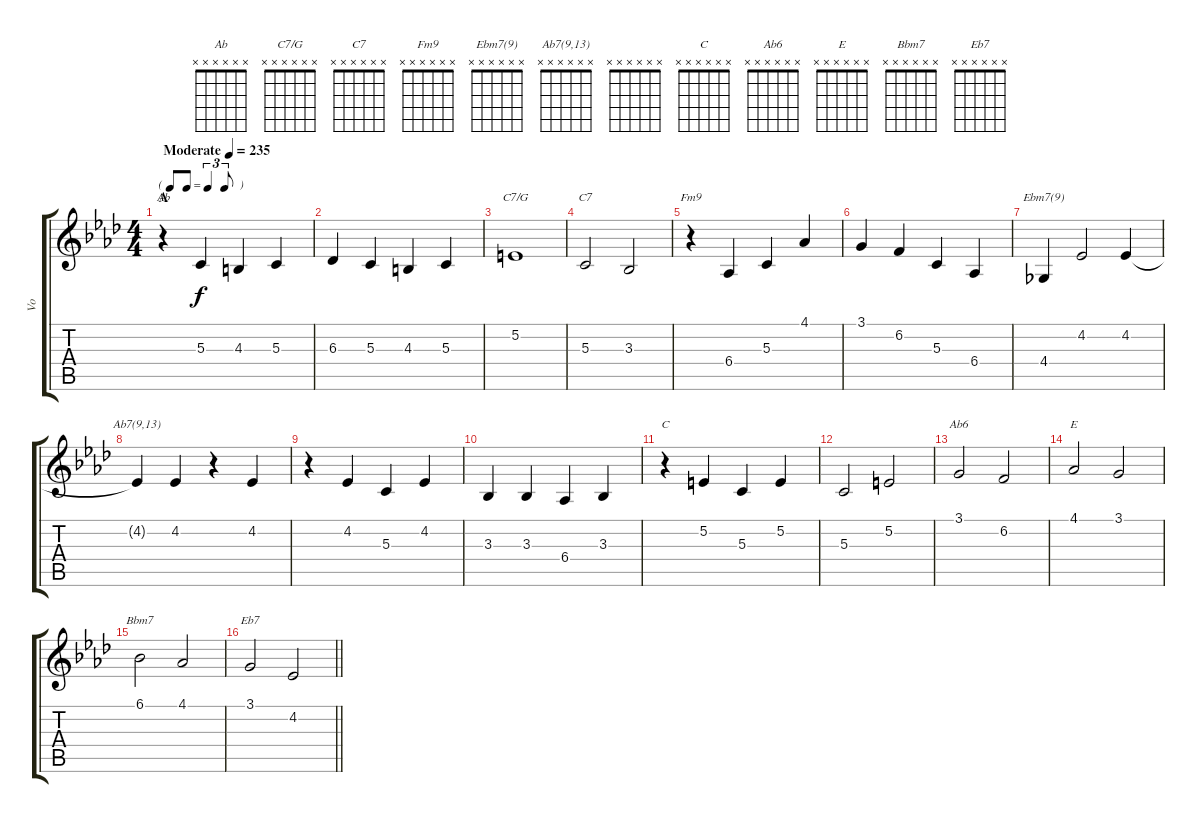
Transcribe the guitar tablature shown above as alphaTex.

\track ("Vo" "Vo") {instrument flute}
\staff {score tabs}
\tuning (E4 B3 G3 D3 A2 E2) {hide}
\chord ("Ab" x x x x x x)
\chord ("C7/G" x x x x x x)
\chord ("C7" x x x x x x)
\chord ("Fm9" x x x x x x)
\chord ("Ebm7(9)" x x x x x x)
\chord ("Ab7(9,13)" x x x x x x)
\chord ("" x x x x x x)
\chord ("C" x x x x x x)
\chord ("Ab6" x x x x x x)
\chord ("E" x x x x x x)
\chord ("Bbm7" x x x x x x)
\chord ("Eb7" x x x x x x)
\ts (4 4)
\tf triplet8th
\section ("" "A")
\tempo (235 "Moderate")
\clef g2
\ks ab
r.4{ch "Ab" dy f instrument flute} 5.3.4 4.3.4 5.3.4 |
6.3.4 5.3.4 4.3.4 5.3.4 |
5.2.1{ch "C7/G"} |
5.3.2{ch "C7"} 3.3.2 |
r.4{ch "Fm9"} 6.4.4 5.3.4 4.1.4 |
3.1.4 6.2.4 5.3.4 6.4.4 |
4.4.4{ch "Ebm7(9)"} 4.2.2 4.2.4 |
4.2{t}.4{ch "Ab7(9,13)"} 4.2.4 r.4 4.2.4 |
r.4{ch ""} 4.2.4 5.3.4 4.2.4 |
3.3.4 3.3.4 6.4.4 3.3.4 |
r.4{ch "C"} 5.2.4 5.3.4 5.2.4 |
5.3.2 5.2.2 |
3.1.2{ch "Ab6"} 6.2.2 |
4.1.2{ch "E"} 3.1.2 |
6.1.2{ch "Bbm7"} 4.1.2 |
\barLineRight lightlight
3.1.2{ch "Eb7"} 4.2.2
